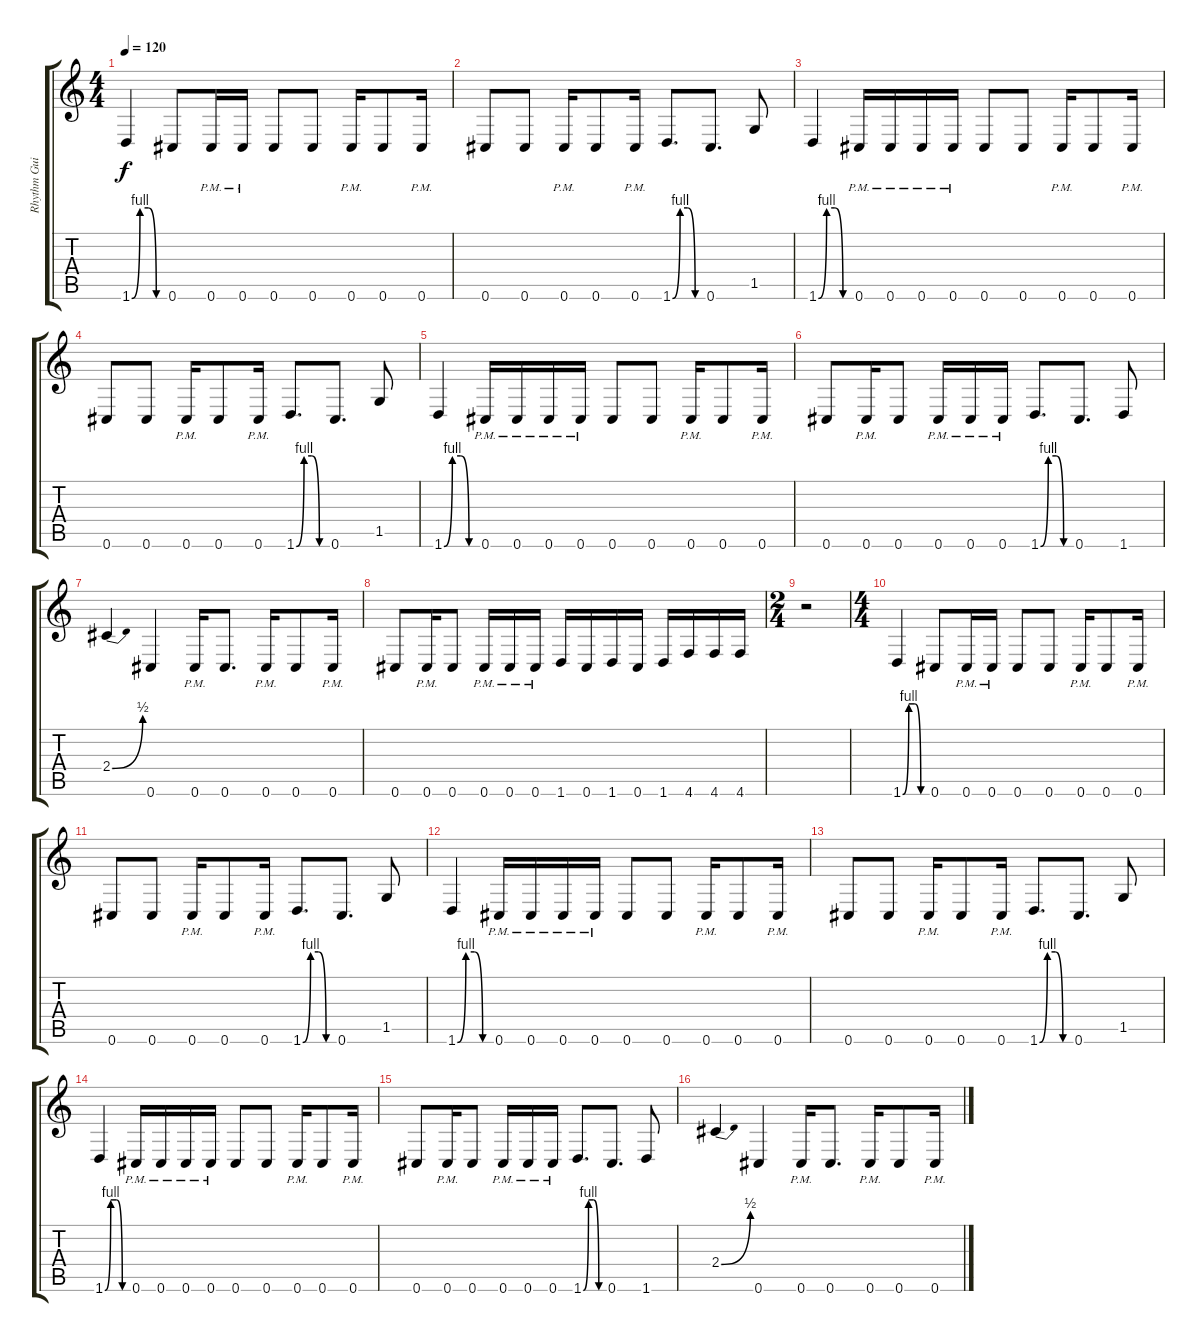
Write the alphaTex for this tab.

\track ("Rhythm Guitar 2" "Rhythm Gui") {instrument distortionguitar}
\staff {score tabs}
\tuning (Db4 Ab3 E3 B2 Gb2 Db2) {hide}
\ts (4 4)
\tempo 120
\clef g2
\ks c
1.6{be (custom 0 0 15 4 30 4 45 0 60 0)}.4{dy f instrument distortionguitar} 0.6.8 0.6{pm}.16 0.6{pm}.16 0.6.8 0.6.8 0.6{pm}.16 0.6.8 0.6{pm}.16 |
0.6.8 0.6.8 0.6{pm}.16 0.6.8 0.6{pm}.16 1.6{be (custom 0 0 15 4 30 4 45 0 60 0)}.8{d} 0.6.8{d} 1.5.8 |
1.6{be (custom 0 0 15 4 30 4 45 0 60 0)}.4 0.6{pm}.16 0.6{pm}.16 0.6{pm}.16 0.6{pm}.16 0.6.8 0.6.8 0.6{pm}.16 0.6.8 0.6{pm}.16 |
0.6.8 0.6.8 0.6{pm}.16 0.6.8 0.6{pm}.16 1.6{be (custom 0 0 15 4 30 4 45 0 60 0)}.8{d} 0.6.8{d} 1.5.8 |
1.6{be (custom 0 0 15 4 30 4 45 0 60 0)}.4 0.6{pm}.16 0.6{pm}.16 0.6{pm}.16 0.6{pm}.16 0.6.8 0.6.8 0.6{pm}.16 0.6.8 0.6{pm}.16 |
0.6.8 0.6{pm}.16 0.6.8 0.6{pm}.16 0.6{pm}.16 0.6{pm}.16 1.6{be (custom 0 0 15 4 30 4 45 0 60 0)}.8{d} 0.6.8{d} 1.6.8 |
2.4{be (bend 0 0 60 2)}.4 0.6.4 0.6{pm}.16 0.6.8{d} 0.6{pm}.16 0.6.8 0.6{pm}.16 |
0.6.8 0.6{pm}.16 0.6.8 0.6{pm}.16 0.6{pm}.16 0.6{pm}.16 1.6.16 0.6.16 1.6.16 0.6.16 1.6.16 4.6.16 4.6.16 4.6.16 |
\ts (2 4)
r.2 |
\ts (4 4)
1.6{be (custom 0 0 15 4 30 4 45 0 60 0)}.4 0.6.8 0.6{pm}.16 0.6{pm}.16 0.6.8 0.6.8 0.6{pm}.16 0.6.8 0.6{pm}.16 |
0.6.8 0.6.8 0.6{pm}.16 0.6.8 0.6{pm}.16 1.6{be (custom 0 0 15 4 30 4 45 0 60 0)}.8{d} 0.6.8{d} 1.5.8 |
1.6{be (custom 0 0 15 4 30 4 45 0 60 0)}.4 0.6{pm}.16 0.6{pm}.16 0.6{pm}.16 0.6{pm}.16 0.6.8 0.6.8 0.6{pm}.16 0.6.8 0.6{pm}.16 |
0.6.8 0.6.8 0.6{pm}.16 0.6.8 0.6{pm}.16 1.6{be (custom 0 0 15 4 30 4 45 0 60 0)}.8{d} 0.6.8{d} 1.5.8 |
1.6{be (custom 0 0 15 4 30 4 45 0 60 0)}.4 0.6{pm}.16 0.6{pm}.16 0.6{pm}.16 0.6{pm}.16 0.6.8 0.6.8 0.6{pm}.16 0.6.8 0.6{pm}.16 |
0.6.8 0.6{pm}.16 0.6.8 0.6{pm}.16 0.6{pm}.16 0.6{pm}.16 1.6{be (custom 0 0 15 4 30 4 45 0 60 0)}.8{d} 0.6.8{d} 1.6.8 |
2.4{be (bend 0 0 60 2)}.4 0.6.4 0.6{pm}.16 0.6.8{d} 0.6{pm}.16 0.6.8 0.6{pm}.16
